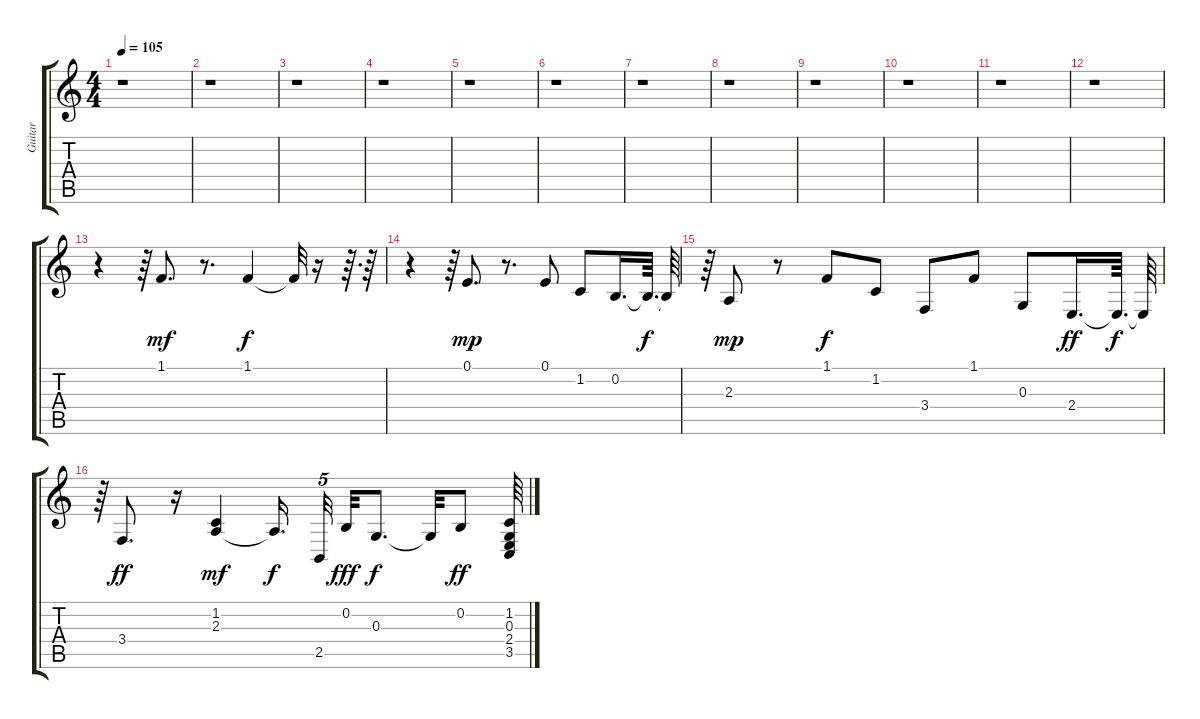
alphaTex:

\track ("Guitar" "Guitar") {instrument altosax}
\staff {score tabs}
\tuning (E4 B3 G3 D3 A2 E2) {hide}
\ts (4 4)
\tempo 105
\clef g2
\ks c
r.1{dy f} |
r.1 |
r.1 |
r.1 |
r.1 |
r.1 |
r.1 |
r.1 |
r.1 |
r.1 |
r.1 |
r.1 |
r.4 r.64 1.1.8{d dy mf} r.8{d} 1.1.4{dy f} 1.1{t}.32 r.16 r.64{d} r.64 |
r.4 r.64 0.1.8{d dy mp} r.8{d} 0.1.8 1.2.8 0.2.16{d} 0.2{t}.64{d dy f} 0.2{t}.64 |
r.64 2.3.8{dy mp} r.8 1.1.8{dy f} 1.2.8 3.4.8 1.1.8 0.3.8 2.4.16{d dy ff} 2.4{t}.64{d dy f} 2.4{t}.64 |
r.64 3.4.8{d dy ff} r.16 (1.2 2.3).4{dy mf} 2.3{t}.16{d dy f beam splitsecondary} 2.5.32{tu (5 4) beam splitsecondary} 0.2.32{dy fff} 0.3.8{d dy f} 0.3{t}.32 0.2.8{dy ff} (1.2 0.3 2.4 3.5).64
